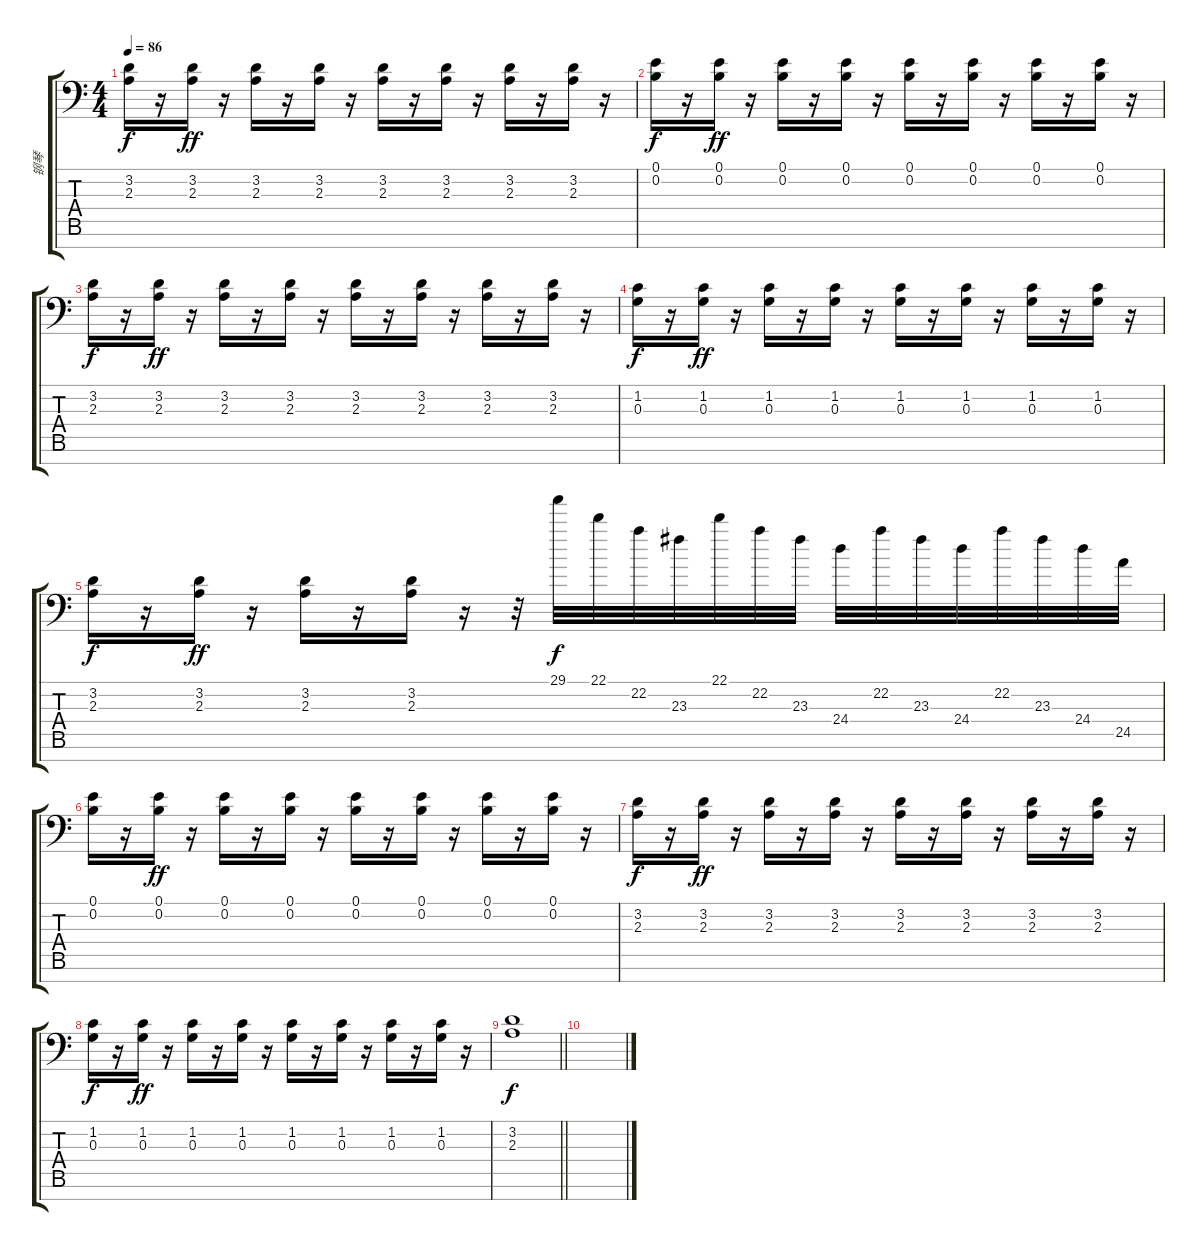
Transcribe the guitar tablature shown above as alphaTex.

\track ("钢琴" "钢琴") {instrument brightacousticpiano}
\staff {score tabs}
\tuning (E4 B3 G3 D3 A2 E2 A1) {hide}
\ts (4 4)
\tempo 86
\clef f4
\ks c
(3.2 2.3).16{dy f} r.16 (3.2 2.3).16{dy ff} r.16 (3.2 2.3).16 r.16 (3.2 2.3).16 r.16 (3.2 2.3).16 r.16 (3.2 2.3).16 r.16 (3.2 2.3).16 r.16 (3.2 2.3).16 r.16 |
(0.1 0.2).16{dy f} r.16 (0.1 0.2).16{dy ff} r.16 (0.1 0.2).16 r.16 (0.1 0.2).16 r.16 (0.1 0.2).16 r.16 (0.1 0.2).16 r.16 (0.1 0.2).16 r.16 (0.1 0.2).16 r.16 |
(3.2 2.3).16{dy f} r.16 (3.2 2.3).16{dy ff} r.16 (3.2 2.3).16 r.16 (3.2 2.3).16 r.16 (3.2 2.3).16 r.16 (3.2 2.3).16 r.16 (3.2 2.3).16 r.16 (3.2 2.3).16 r.16 |
(1.2 0.3).16{dy f} r.16 (1.2 0.3).16{dy ff} r.16 (1.2 0.3).16 r.16 (1.2 0.3).16 r.16 (1.2 0.3).16 r.16 (1.2 0.3).16 r.16 (1.2 0.3).16 r.16 (1.2 0.3).16 r.16 |
(3.2 2.3).16{dy f} r.16 (3.2 2.3).16{dy ff} r.16 (3.2 2.3).16 r.16 (3.2 2.3).16 r.16 r.32 29.1.32{dy f} 22.1.32 22.2.32 23.3.32 22.1.32 22.2.32 23.3.32 24.4.32 22.2.32 23.3.32 24.4.32 22.2.32 23.3.32 24.4.32 24.5.32 |
(0.1 0.2).16 r.16 (0.1 0.2).16{dy ff} r.16 (0.1 0.2).16 r.16 (0.1 0.2).16 r.16 (0.1 0.2).16 r.16 (0.1 0.2).16 r.16 (0.1 0.2).16 r.16 (0.1 0.2).16 r.16 |
(3.2 2.3).16{dy f} r.16 (3.2 2.3).16{dy ff} r.16 (3.2 2.3).16 r.16 (3.2 2.3).16 r.16 (3.2 2.3).16 r.16 (3.2 2.3).16 r.16 (3.2 2.3).16 r.16 (3.2 2.3).16 r.16 |
(1.2 0.3).16{dy f} r.16 (1.2 0.3).16{dy ff} r.16 (1.2 0.3).16 r.16 (1.2 0.3).16 r.16 (1.2 0.3).16 r.16 (1.2 0.3).16 r.16 (1.2 0.3).16 r.16 (1.2 0.3).16 r.16 |
\barLineRight lightlight
(3.2 2.3).1{dy f} |
\section ("" "")
